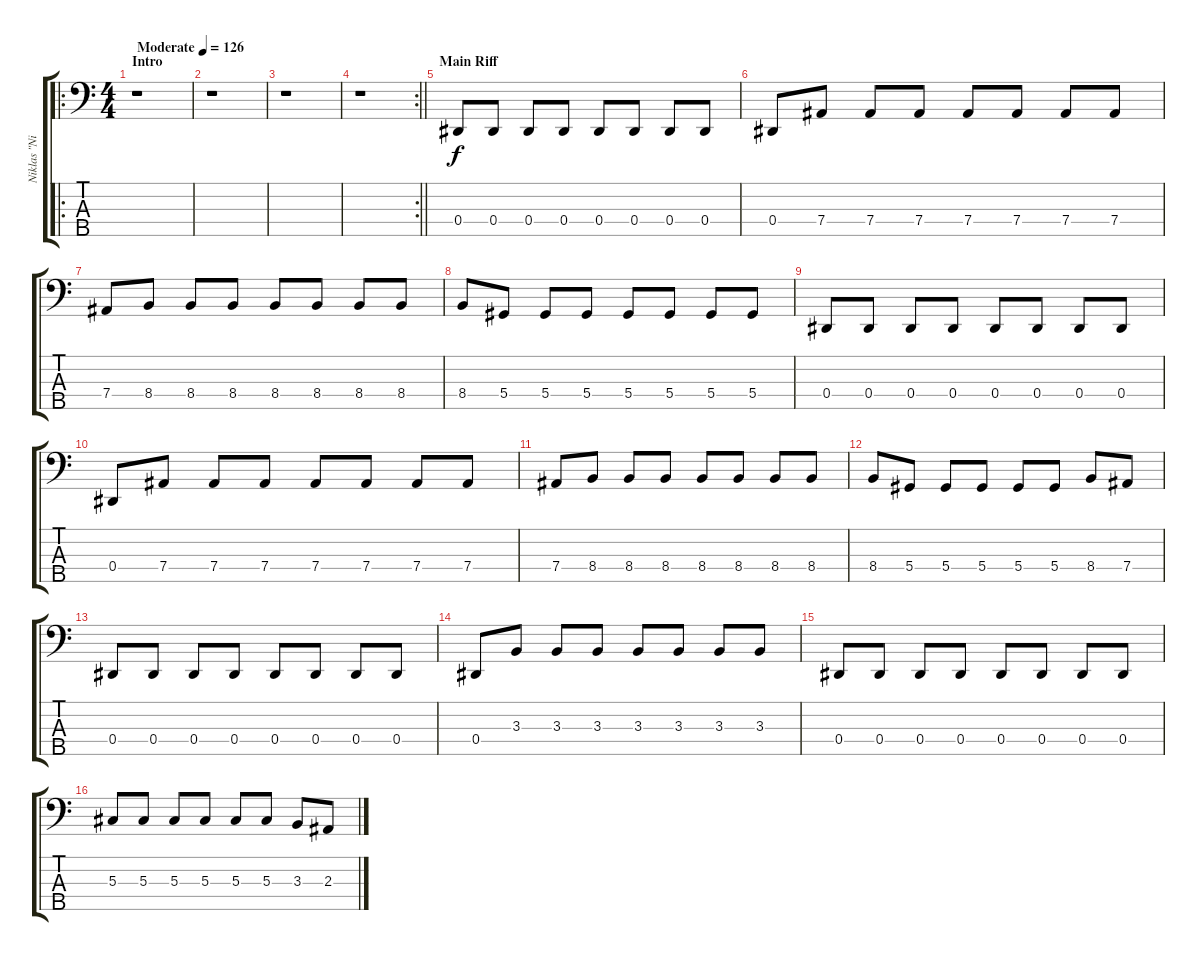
\track ("Niklas \"Nille\" Sandin" "Niklas \"Ni") {instrument electricbassfinger}
\staff {score tabs}
\tuning (Gb2 Db2 Ab1 Eb1 Bb0) {hide}
\ro
\ts (4 4)
\section ("" "Intro")
\tempo (126 "Moderate")
\clef f4
\ks c
r.1{dy f instrument electricbassfinger} |
r.1 |
r.1 |
\rc 2
\barLineRight lightlight
r.1 |
\section ("" "Main Riff")
0.4.8 0.4.8 0.4.8 0.4.8 0.4.8 0.4.8 0.4.8 0.4.8 |
0.4.8 7.4.8 7.4.8 7.4.8 7.4.8 7.4.8 7.4.8 7.4.8 |
7.4.8 8.4.8 8.4.8 8.4.8 8.4.8 8.4.8 8.4.8 8.4.8 |
8.4.8 5.4.8 5.4.8 5.4.8 5.4.8 5.4.8 5.4.8 5.4.8 |
0.4.8 0.4.8 0.4.8 0.4.8 0.4.8 0.4.8 0.4.8 0.4.8 |
0.4.8 7.4.8 7.4.8 7.4.8 7.4.8 7.4.8 7.4.8 7.4.8 |
7.4.8 8.4.8 8.4.8 8.4.8 8.4.8 8.4.8 8.4.8 8.4.8 |
8.4.8 5.4.8 5.4.8 5.4.8 5.4.8 5.4.8 8.4.8 7.4.8 |
0.4.8 0.4.8 0.4.8 0.4.8 0.4.8 0.4.8 0.4.8 0.4.8 |
0.4.8 3.3.8 3.3.8 3.3.8 3.3.8 3.3.8 3.3.8 3.3.8 |
0.4.8 0.4.8 0.4.8 0.4.8 0.4.8 0.4.8 0.4.8 0.4.8 |
5.3.8 5.3.8 5.3.8 5.3.8 5.3.8 5.3.8 3.3.8 2.3.8
